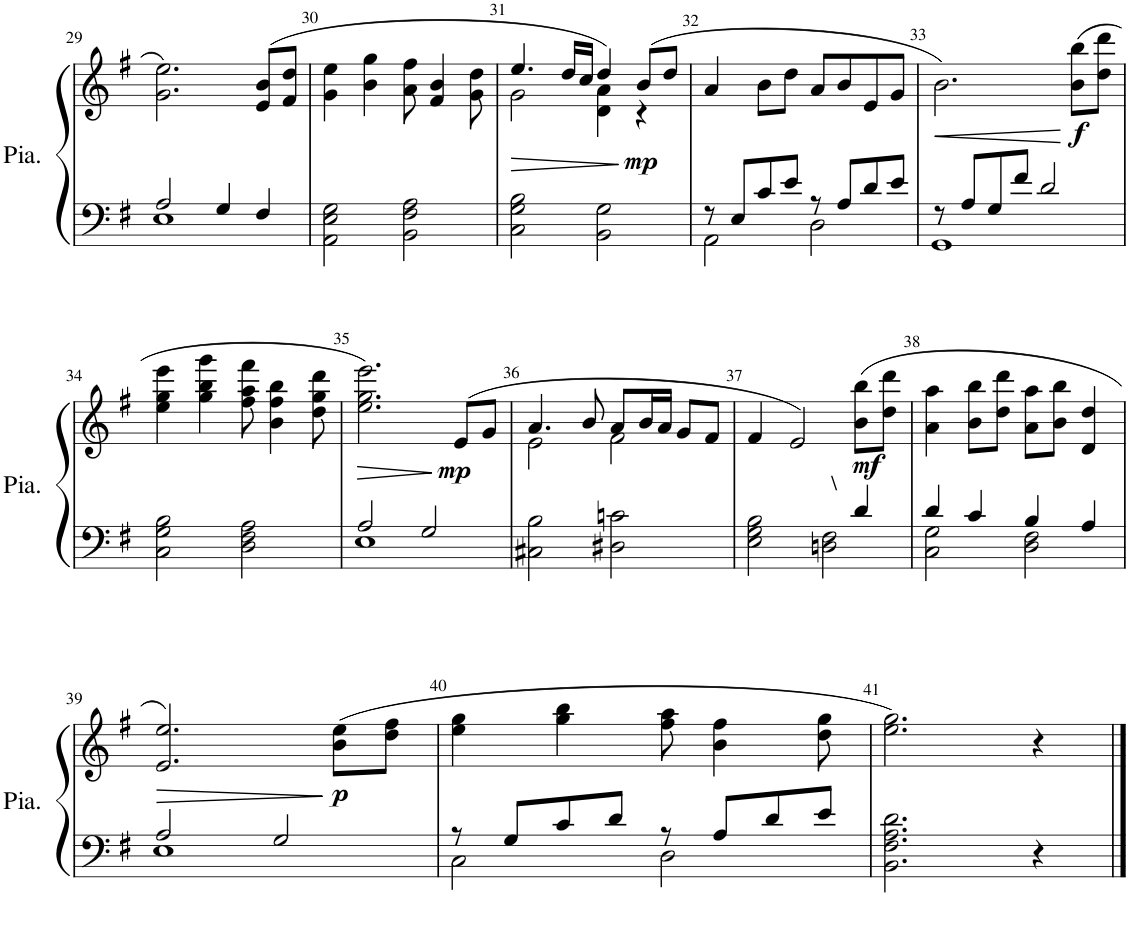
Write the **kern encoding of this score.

**kern	**kern	**dynam
*part1	*part1	*part1
*staff2	*staff1	*staff1/2
*I"Piano	*	*
*I'Pia.	*	*
!!LO:PB:g=z
*clefF4	*clefG2	*
*k[f#]	*k[f#]	*
*M4/4	*M4/4	*
*met(c)	*met(c)	*
=29	=29	=29
*^	*	*
2A/	1E	2.g\ 2.ee\	.
4G/	.	.	.
4F#/	.	(>8e/ 8b/L	.
.	.	8f#/ 8dd/J	.
*v	*v	*	*
=30	=30	=30
2AA\ 2E\ 2G\	4g\ 4ee\	.
.	4b\ 4gg\	.
2BB\ 2F#\ 2A\	8a\ 8ff#\	.
.	4f#/ 4b/	.
.	8g\ 8dd\	.
=31	=31	=31
!	!	!LO:HP:b
*	*^	*
2C\ 2G\ 2B\	4.ee/	2g\	>
.	16dd/LL	.	.
.	16cc/JJ	.	.
2BB\ 2G\	4dd/)	4d\ 4a\	.
!	!	!	!LO:DY:n=1:b
.	(8b/L	4r	] mp
.	8dd/J	.	.
*	*v	*v	*
=32	=32	=32
*^	*	*
8r	2AA\	4a/	.
8E/L	.	.	.
8c/	.	8b\L	.
8e/J	.	8dd\J	.
8r	2D\	8a/L	.
8A/L	.	8b/	.
8d/	.	8e/	.
8e/J	.	8g/J	.
=33	=33	=33	=33
!	!	!	!LO:HP:b
8r	1GG	2.b\)	<
8A/L	.	.	.
8G/	.	.	.
8f#/J	.	.	.
2d/	.	.	.
!	!	!	!LO:DY:n=1:b
.	.	(8b\ 8bb\L	[ f
.	.	8dd\ 8ddd\J	.
*v	*v	*	*
!!LO:LB:g=z
=34	=34	=34
2C\ 2G\ 2B\	4ee\ 4gg\ 4eee\	.
.	4gg\ 4bb\ 4ggg\	.
2D\ 2F#\ 2A\	8ff#\ 8aa\ 8fff#\	.
.	4b\ 4ff#\ 4bb\	.
.	8dd\ 8gg\ 8ddd\	.
=35	=35	=35
*^	*	*
!	!	!	!LO:HP:b
2A/	1E	2.ee\ 2.gg\ 2.eee\)	>
2G/	.	.	.
!	!	!	!LO:DY:n=1:b
.	.	(8e/L	] mp
.	.	8g/J	.
*v	*v	*	*
=36	=36	=36
*	*^	*
2C#X\ 2B\	4.a/	2e\	.
.	8b/	.	.
2D#X\ 2cn\	8a/L	2f#\	.
.	16b/L	.	.
.	16a/JJ	.	.
.	8g/L	.	.
.	8f#/J	.	.
*	*v	*v	*
=37	=37	=37
*^	*	*
2.ryy	2E\ 2G\ 2B\	4f#/	.
.	.	2e/)	.
.	2Dn\ 2F#\	.	.
!LO:TX:a:t=\	!	!	!
!	!	!	!LO:DY:b
4d/	.	(8b\ 8bb\L	mf
.	.	8dd\ 8ddd\J	.
=38	=38	=38	=38
4d/	2C\ 2G\	4a\ 4aa\	.
4c/	.	8b\ 8bb\L	.
.	.	8dd\ 8ddd\J	.
4B/	2D\ 2F#\	8a\ 8aa\L	.
.	.	8b\ 8bb\J	.
4A/	.	4d/ 4dd/	.
!!LO:LB:g=z
=39	=39	=39	=39
!	!	!	!LO:HP:b
2A/	1E	2.e/ 2.ee/)	>
2G/	.	.	.
!	!	!	!LO:DY:n=1:b
.	.	(8b\ 8ee\L	] p
.	.	8dd\ 8ff#\J	.
=40	=40	=40	=40
8r	2C\	4ee\ 4gg\	.
8G/L	.	.	.
8c/	.	4gg\ 4bb\	.
8d/J	.	.	.
8r	2D\	8ff#\ 8aa\	.
8A/L	.	4b\ 4ff#\	.
8d/	.	.	.
8e/J	.	8dd\ 8gg\	.
*v	*v	*	*
=41	=41	=41
2.BB\ 2.F#\ 2.A\ 2.d\	2.ee\ 2.gg\)	.
4r	4r	.
==	==	==
*-	*-	*-
